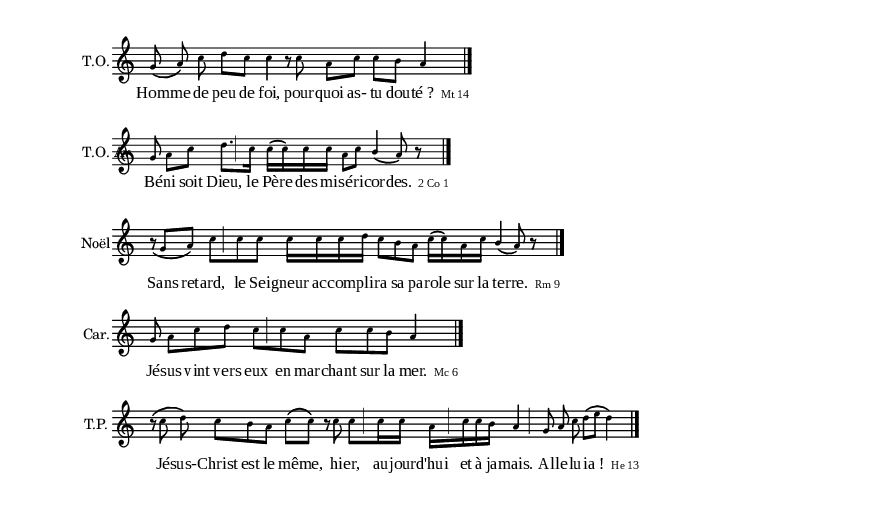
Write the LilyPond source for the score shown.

\version "2.10.0"
\include "definitions.ly"


%\markup { psaume 76}




\relative c'' { 
	\new Staff {
		\cadenzaOn
		
		\set Staff.instrumentName = \markup{ \center-align { T.O. } }
		\times 2/3 { g8\( a\) c }
		d[ c]
		c4 \pespace
		r8 c
		a[ c]
		c[ b]
		a4
		
		
		
		\endBar
	}

	\addlyrics {
		
		Hom -- me de peu de foi, pour -- quoi as- tu dou -- "té ?"
		
		\markup { \citation #"Mt 14" } }
	
	
}

\relative c'' { 
	\new Staff {
		\cadenzaOn
		
		\set Staff.instrumentName = \markup{ \center-align { T.O. Av.  } }
		g8 a[ c]  d8.[\cesure  \pespace c16]
		c16[\( c\) c c]
		a8[ c]
		\stemUp b4\( a8\) r8
		
		
		\endBar
	}

	\addlyrics {
		
		Bé -- ni soit Dieu, le Pè -- re des mi -- sé -- ri -- cor -- des.
		
		\markup { \citation #"2 Co 1" } }
	
	
}
\relative c'' { 
	\new Staff {
		\cadenzaOn
		
		\set Staff.instrumentName = \markup{ \center-align { Noël } }
		\times 2/3 { r8_\( g[ a]\) }
		\times 2/3 { c[\cesure \pespace c c] } c16[ c c d]
		\times 2/3 { c8[ b a] } c16[\( c\) a c]
		\stemUp b4\( a8\) r8
		\endBar
	}

	\addlyrics {
		
		Sans ret -- ard, le Sei -- gneur ac -- com -- pli -- ra sa pa -- ro -- le sur la te -- rre.
		
		\markup { \citation #"Rm 9" } }
	
	
}
\relative c'' { 
	\new Staff {
		\cadenzaOn
		
		\set Staff.instrumentName = \markup{ \center-align { Car.  } }
		g8 \times 2/3 { a[ c d] }
		\times 2/3 { c[\cesure  \pespace c a] }
		\times 2/3 { c[ c b] }
		a4
		
		\endBar
	}

	\addlyrics {
		
		Jé -- sus vint vers eux en mar -- chant sur la mer.
		
		\markup { \citation #"Mc 6" } }
	
	
}

\relative c'' { 
	\new Staff {
		\cadenzaOn
		
		\set Staff.instrumentName = \markup{ \center-align { T.P. } }
		\times 2/3 { r8\( c d\) }
		\times 2/3 { c[ b a] }
		c[\( c\)]
		\pespace
		r8 c
		c[ \cesure \pespace c16 c]
		a16[ \cesure  \pespace c c b] 
		a4
		\cesureall \pespace
		\times 2/3 { g8 a c }
		d[\( e]
		d4\)
		\endBar
	}

	\addlyrics {
		Jé -- sus- -- Christ est le mê -- me, hi -- er, au -- jour -- d'hui et à ja -- mais. Al -- le -- lu -- "ia !" _ _
		
		\markup { \citation #"He 13" } }
}

